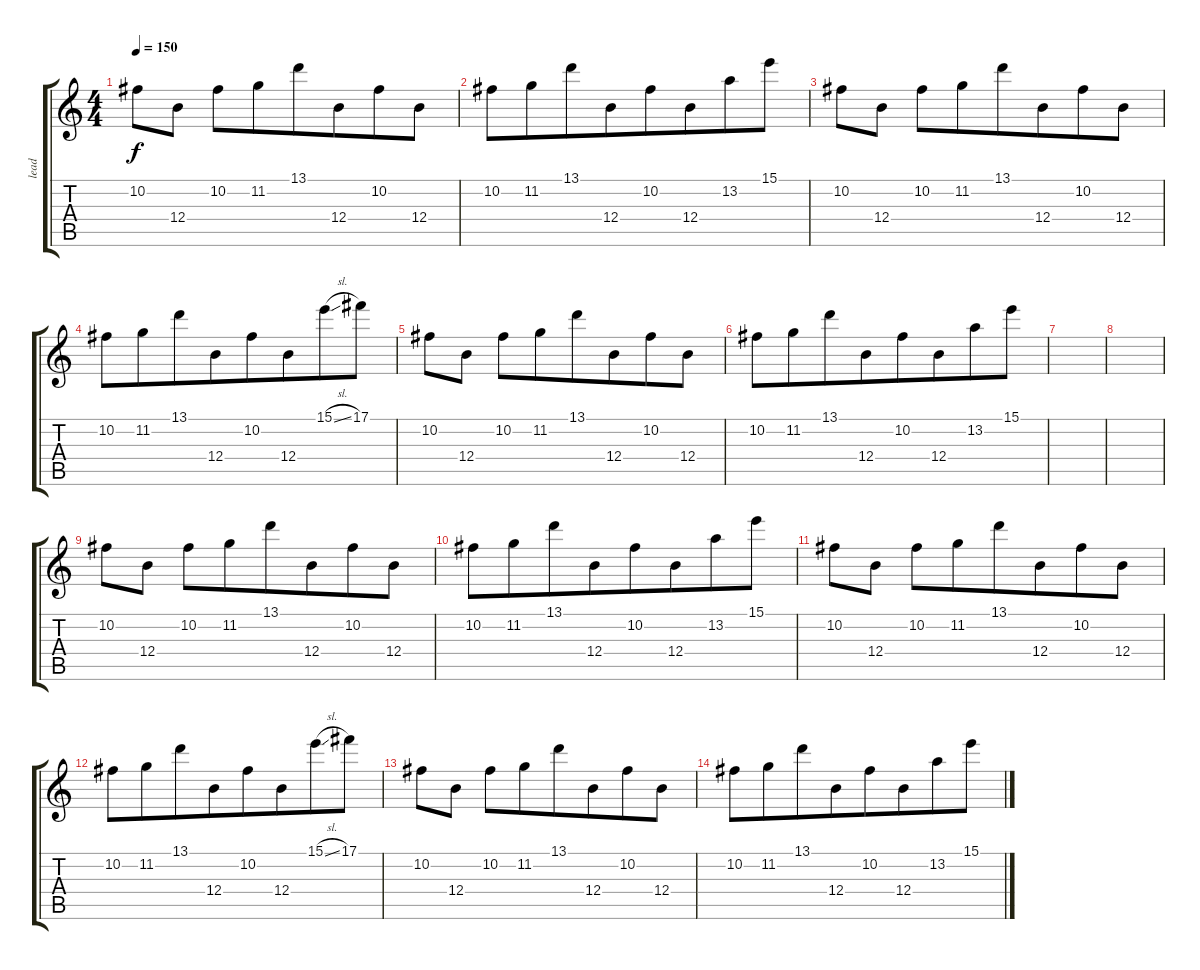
\track ("lead" "lead") {instrument overdrivenguitar}
\staff {score tabs}
\tuning (Db4 Ab3 E3 B2 Gb2 B1) {hide}
\ts (4 4)
\tempo 150
\clef g2
\ks c
10.2.8{dy f beam merge} 12.4.8 10.2.8{beam merge} 11.2.8{beam merge} 13.1.8 12.4.8{beam merge} 10.2.8{beam merge} 12.4.8 |
10.2.8{beam merge} 11.2.8{beam merge} 13.1.8 12.4.8{beam merge} 10.2.8{beam merge} 12.4.8{beam merge} 13.2.8{beam merge} 15.1.8 |
10.2.8{beam merge} 12.4.8 10.2.8{beam merge} 11.2.8{beam merge} 13.1.8 12.4.8{beam merge} 10.2.8{beam merge} 12.4.8 |
10.2.8{beam merge} 11.2.8{beam merge} 13.1.8 12.4.8{beam merge} 10.2.8{beam merge} 12.4.8{beam merge} 15.1{sl}.8{beam merge} 17.1.8 |
10.2.8{beam merge} 12.4.8 10.2.8{beam merge} 11.2.8{beam merge} 13.1.8 12.4.8{beam merge} 10.2.8{beam merge} 12.4.8 |
10.2.8{beam merge} 11.2.8{beam merge} 13.1.8 12.4.8{beam merge} 10.2.8{beam merge} 12.4.8{beam merge} 13.2.8{beam merge} 15.1.8 |
|
|
10.2.8{beam merge} 12.4.8 10.2.8{beam merge} 11.2.8{beam merge} 13.1.8 12.4.8{beam merge} 10.2.8{beam merge} 12.4.8 |
10.2.8{beam merge} 11.2.8{beam merge} 13.1.8 12.4.8{beam merge} 10.2.8{beam merge} 12.4.8{beam merge} 13.2.8{beam merge} 15.1.8 |
10.2.8{beam merge} 12.4.8 10.2.8{beam merge} 11.2.8{beam merge} 13.1.8 12.4.8{beam merge} 10.2.8{beam merge} 12.4.8 |
10.2.8{beam merge} 11.2.8{beam merge} 13.1.8 12.4.8{beam merge} 10.2.8{beam merge} 12.4.8{beam merge} 15.1{sl}.8{beam merge} 17.1.8 |
10.2.8{beam merge} 12.4.8 10.2.8{beam merge} 11.2.8{beam merge} 13.1.8 12.4.8{beam merge} 10.2.8{beam merge} 12.4.8 |
10.2.8{beam merge} 11.2.8{beam merge} 13.1.8 12.4.8{beam merge} 10.2.8{beam merge} 12.4.8{beam merge} 13.2.8{beam merge} 15.1.8
